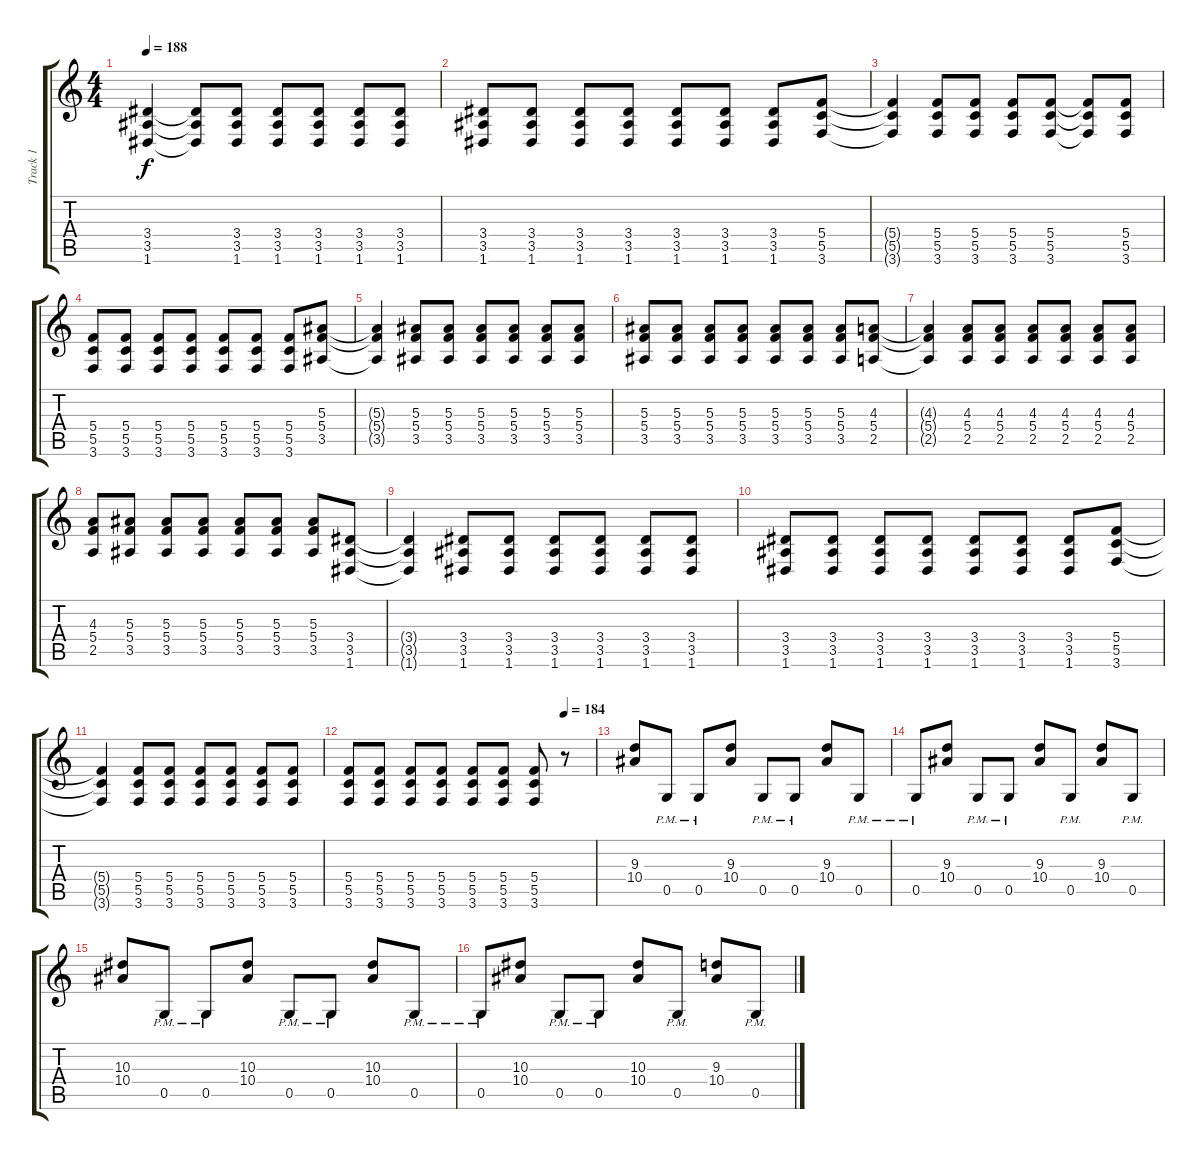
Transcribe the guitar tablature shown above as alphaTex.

\track ("Track 1" "Track 1") {instrument distortionguitar}
\staff {score tabs}
\tuning (D4 A3 F3 C3 G2 D2) {hide}
\ts (4 4)
\tempo 188
\clef g2
\ks c
(3.4 3.5 1.6).4{dy f} (3.4{t} 3.5{t} 1.6{t}).8 (3.4 3.5 1.6).8 (3.4 3.5 1.6).8 (3.4 3.5 1.6).8 (3.4 3.5 1.6).8 (3.4 3.5 1.6).8 |
(3.4 3.5 1.6).8 (3.4 3.5 1.6).8 (3.4 3.5 1.6).8 (3.4 3.5 1.6).8 (3.4 3.5 1.6).8 (3.4 3.5 1.6).8 (3.4 3.5 1.6).8 (5.4 5.5 3.6).8 |
(5.4{t} 5.5{t} 3.6{t}).4 (5.4 5.5 3.6).8 (5.4 5.5 3.6).8 (5.4 5.5 3.6).8 (5.4 5.5 3.6).8 (5.4{t} 5.5{t} 3.6{t}).8 (5.4 5.5 3.6).8 |
(5.4 5.5 3.6).8 (5.4 5.5 3.6).8 (5.4 5.5 3.6).8 (5.4 5.5 3.6).8 (5.4 5.5 3.6).8 (5.4 5.5 3.6).8 (5.4 5.5 3.6).8 (5.3 5.4 3.5).8 |
(5.3{t} 5.4{t} 3.5{t}).4 (5.3 5.4 3.5).8 (5.3 5.4 3.5).8 (5.3 5.4 3.5).8 (5.3 5.4 3.5).8 (5.3 5.4 3.5).8 (5.3 5.4 3.5).8 |
(5.3 5.4 3.5).8 (5.3 5.4 3.5).8 (5.3 5.4 3.5).8 (5.3 5.4 3.5).8 (5.3 5.4 3.5).8 (5.3 5.4 3.5).8 (5.3 5.4 3.5).8 (4.3 5.4 2.5).8 |
(4.3{t} 5.4{t} 2.5{t}).4 (4.3 5.4 2.5).8 (4.3 5.4 2.5).8 (4.3 5.4 2.5).8 (4.3 5.4 2.5).8 (4.3 5.4 2.5).8 (4.3 5.4 2.5).8 |
(4.3 5.4 2.5).8 (5.3 5.4 3.5).8 (5.3 5.4 3.5).8 (5.3 5.4 3.5).8 (5.3 5.4 3.5).8 (5.3 5.4 3.5).8 (5.3 5.4 3.5).8 (3.4 3.5 1.6).8 |
(3.4{t} 3.5{t} 1.6{t}).4 (3.4 3.5 1.6).8 (3.4 3.5 1.6).8 (3.4 3.5 1.6).8 (3.4 3.5 1.6).8 (3.4 3.5 1.6).8 (3.4 3.5 1.6).8 |
(3.4 3.5 1.6).8 (3.4 3.5 1.6).8 (3.4 3.5 1.6).8 (3.4 3.5 1.6).8 (3.4 3.5 1.6).8 (3.4 3.5 1.6).8 (3.4 3.5 1.6).8 (5.4 5.5 3.6).8 |
(5.4{t} 5.5{t} 3.6{t}).4 (5.4 5.5 3.6).8 (5.4 5.5 3.6).8 (5.4 5.5 3.6).8 (5.4 5.5 3.6).8 (5.4 5.5 3.6).8 (5.4 5.5 3.6).8 |
\tempo (184 0.875)
(5.4 5.5 3.6).8 (5.4 5.5 3.6).8 (5.4 5.5 3.6).8 (5.4 5.5 3.6).8 (5.4 5.5 3.6).8 (5.4 5.5 3.6).8 (5.4 5.5 3.6).8 r.8 |
(9.3 10.4).8 0.5{pm}.8 0.5{pm}.8 (9.3 10.4).8 0.5{pm}.8 0.5{pm}.8 (9.3 10.4).8 0.5{pm}.8 |
0.5{pm}.8 (9.3 10.4).8 0.5{pm}.8 0.5{pm}.8 (9.3 10.4).8 0.5{pm}.8 (9.3 10.4).8 0.5{pm}.8 |
(10.3 10.4).8 0.5{pm}.8 0.5{pm}.8 (10.3 10.4).8 0.5{pm}.8 0.5{pm}.8 (10.3 10.4).8 0.5{pm}.8 |
0.5{pm}.8 (10.3 10.4).8 0.5{pm}.8 0.5{pm}.8 (10.3 10.4).8 0.5{pm}.8 (9.3 10.4).8 0.5{pm}.8
